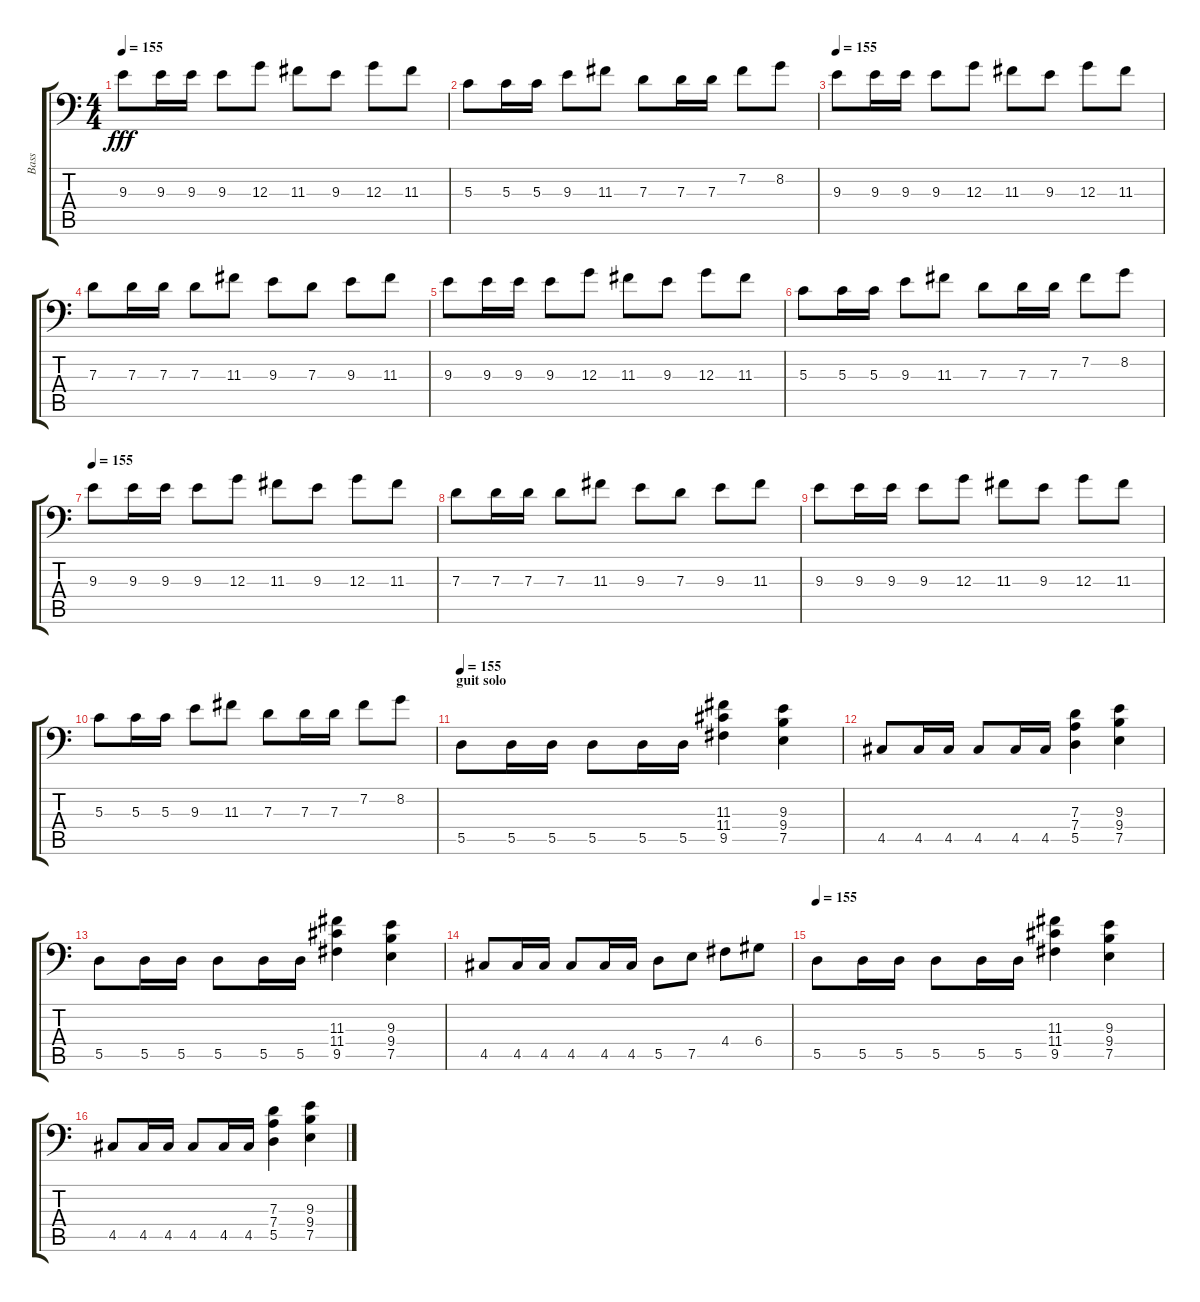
\track ("Bass" "Bass") {instrument electricbassfinger}
\staff {score tabs}
\tuning (E3 B2 G2 D2 A1 E1) {hide}
\ts (4 4)
\tempo 155
\clef f4
\ks c
9.3.8{dy fff} 9.3.16 9.3.16 9.3.8 12.3.8 11.3.8 9.3.8 12.3.8 11.3.8 |
5.3.8 5.3.16 5.3.16 9.3.8 11.3.8 7.3.8 7.3.16 7.3.16 7.2.8 8.2.8 |
\tempo 155
9.3.8 9.3.16 9.3.16 9.3.8 12.3.8 11.3.8 9.3.8 12.3.8 11.3.8 |
7.3.8 7.3.16 7.3.16 7.3.8 11.3.8 9.3.8 7.3.8 9.3.8 11.3.8 |
9.3.8 9.3.16 9.3.16 9.3.8 12.3.8 11.3.8 9.3.8 12.3.8 11.3.8 |
5.3.8 5.3.16 5.3.16 9.3.8 11.3.8 7.3.8 7.3.16 7.3.16 7.2.8 8.2.8 |
\tempo 155
9.3.8 9.3.16 9.3.16 9.3.8 12.3.8 11.3.8 9.3.8 12.3.8 11.3.8 |
7.3.8 7.3.16 7.3.16 7.3.8 11.3.8 9.3.8 7.3.8 9.3.8 11.3.8 |
9.3.8 9.3.16 9.3.16 9.3.8 12.3.8 11.3.8 9.3.8 12.3.8 11.3.8 |
5.3.8 5.3.16 5.3.16 9.3.8 11.3.8 7.3.8 7.3.16 7.3.16 7.2.8 8.2.8 |
\section ("" "guit solo")
\tempo 155
5.5.8 5.5.16 5.5.16 5.5.8 5.5.16 5.5.16 (11.3 11.4 9.5).4 (9.3 9.4 7.5).4 |
4.5.8 4.5.16 4.5.16 4.5.8 4.5.16 4.5.16 (7.3 7.4 5.5).4 (9.3 9.4 7.5).4 |
5.5.8 5.5.16 5.5.16 5.5.8 5.5.16 5.5.16 (11.3 11.4 9.5).4 (9.3 9.4 7.5).4 |
4.5.8 4.5.16 4.5.16 4.5.8 4.5.16 4.5.16 5.5.8 7.5.8 4.4.8 6.4.8 |
\tempo 155
5.5.8 5.5.16 5.5.16 5.5.8 5.5.16 5.5.16 (11.3 11.4 9.5).4 (9.3 9.4 7.5).4 |
4.5.8 4.5.16 4.5.16 4.5.8 4.5.16 4.5.16 (7.3 7.4 5.5).4 (9.3 9.4 7.5).4
